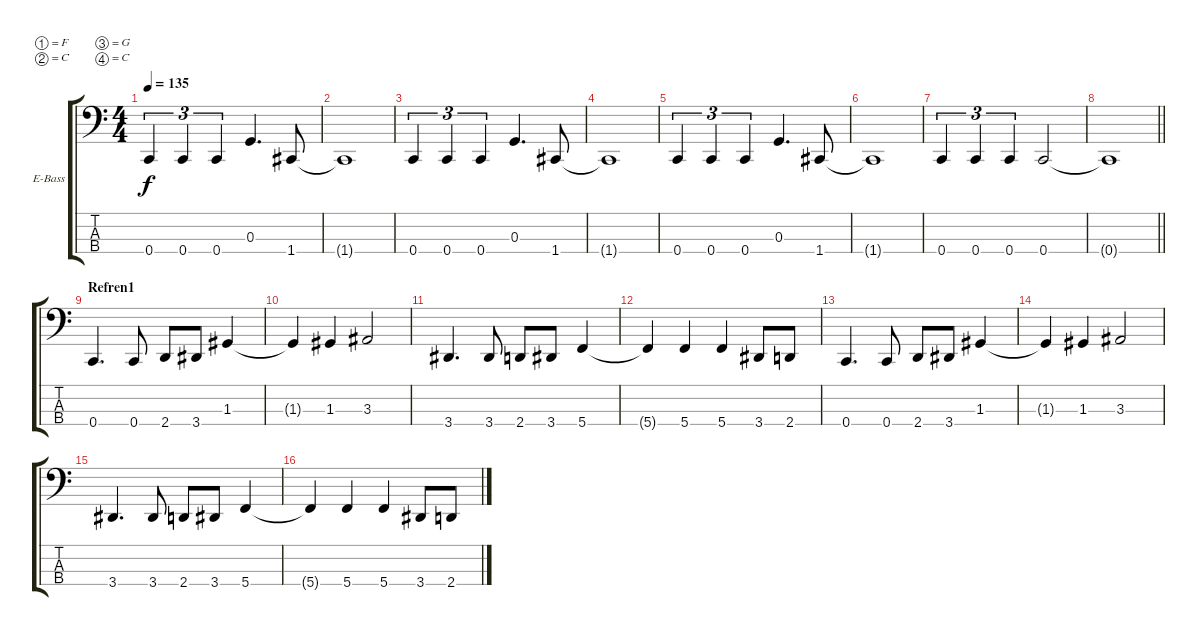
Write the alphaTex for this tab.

\bracketExtendMode groupsimilarinstruments
\firstSystemTrackNameOrientation horizontal
\otherSystemsTrackNameOrientation horizontal
\track ("Bas" "E-Bass") {instrument electricbassfinger}
\staff {score tabs}
\tuning (F2 C2 G1 C1)
\ts (4 4)
\tempo 135
\clef f4
\ks c
0.4.4{tu (3 2) dy f} 0.4.4{tu (3 2)} 0.4.4{tu (3 2)} 0.3.4{d} 1.4.8 |
1.4{t}.1 |
0.4.4{tu (3 2)} 0.4.4{tu (3 2)} 0.4.4{tu (3 2)} 0.3.4{d} 1.4.8 |
1.4{t}.1 |
0.4.4{tu (3 2)} 0.4.4{tu (3 2)} 0.4.4{tu (3 2)} 0.3.4{d} 1.4.8 |
1.4{t}.1 |
0.4.4{tu (3 2)} 0.4.4{tu (3 2)} 0.4.4{tu (3 2)} 0.4.2 |
\barLineRight lightlight
0.4{t}.1 |
\section ("" "Refren1")
0.4.4{d} 0.4.8 2.4.8 3.4.8 1.3.4 |
1.3{t}.4 1.3.4 3.3.2 |
3.4.4{d} 3.4.8 2.4.8 3.4.8 5.4.4 |
5.4{t}.4 5.4.4 5.4.4 3.4.8 2.4.8 |
0.4.4{d} 0.4.8 2.4.8 3.4.8 1.3.4 |
1.3{t}.4 1.3.4 3.3.2 |
3.4.4{d} 3.4.8 2.4.8 3.4.8 5.4.4 |
5.4{t}.4 5.4.4 5.4.4 3.4.8 2.4.8
